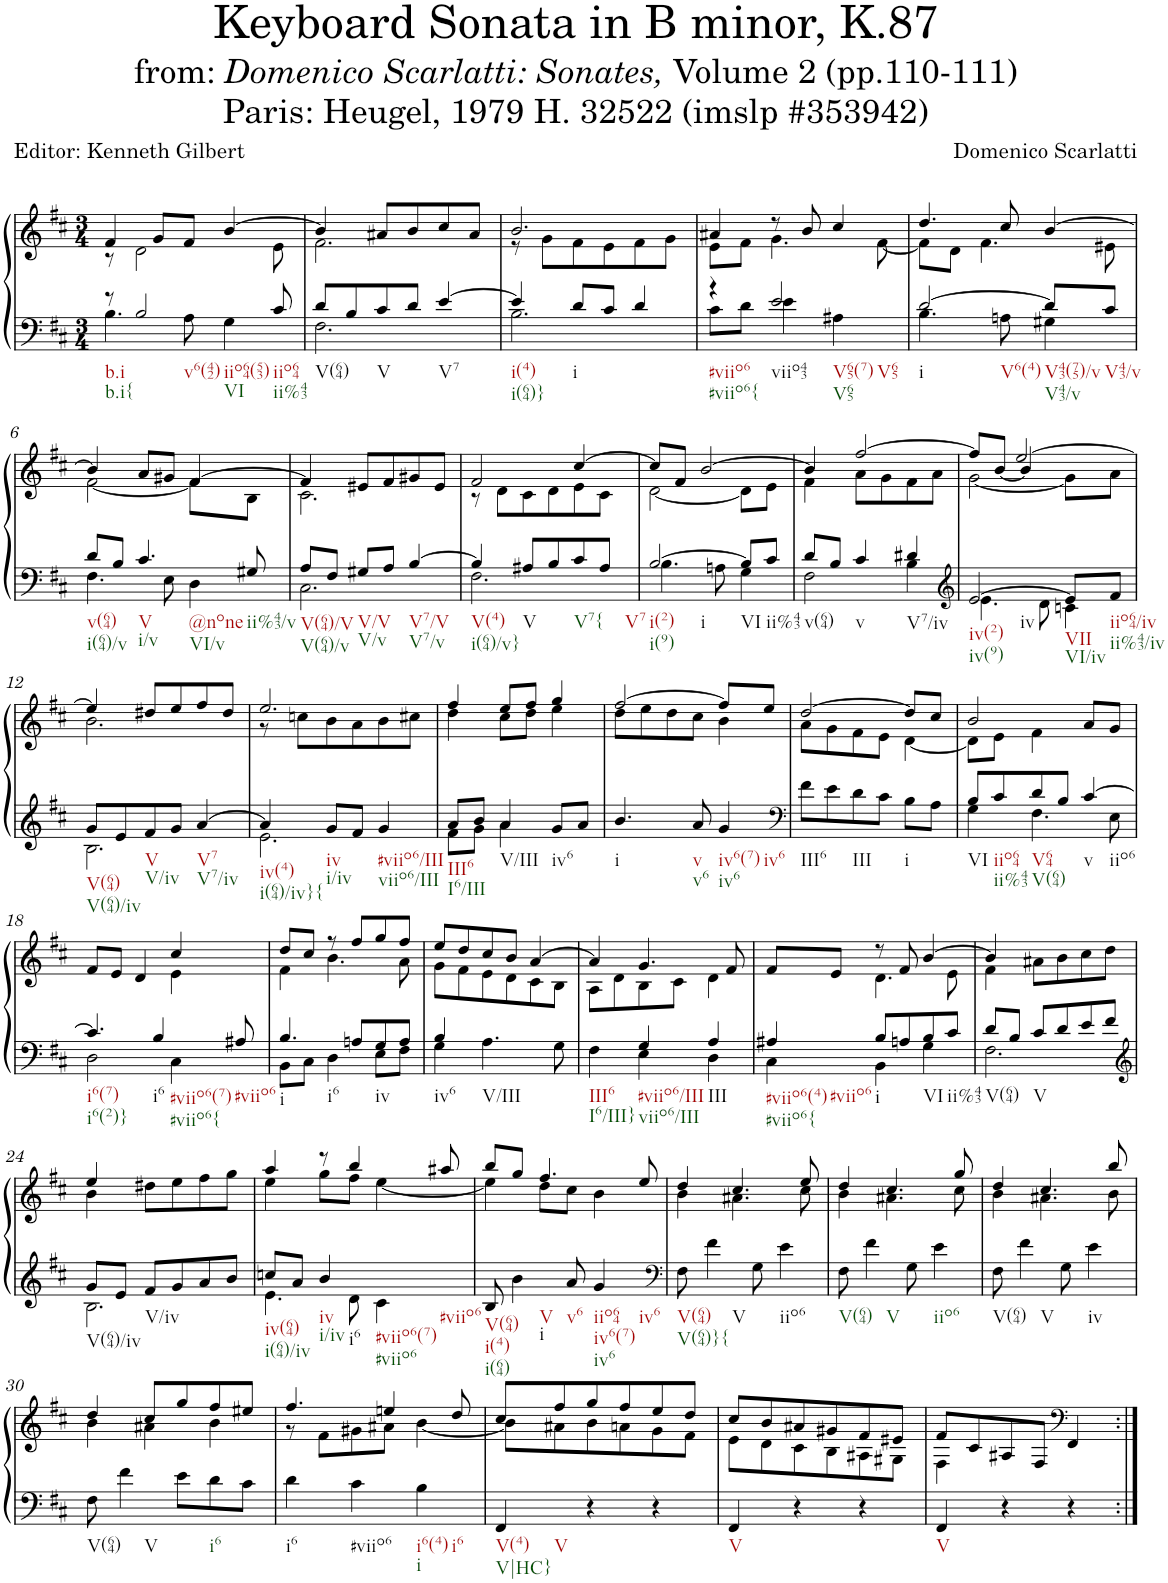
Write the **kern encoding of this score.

**kern	**kern
*part1	*part1
*staff2	*staff1
*I"Piano	*
*I'Pno.	*
*clefF4	*clefG2
*k[f#c#]	*k[f#c#]
*M3/4	*M3/4
=1	=1
*^	*^
!LO:TX:b:t=b.i	!	!	!
!LO:TX:b:t=b.i{	!	!	!
8r	4.B\	4f#/	8r
!LO:TX:b:t=v6(42)	!	!	!
!LO:TX:b:t=iio64(53)	!	!	!
!LO:TX:b:t=VI	!	!	!
2B/	.	.	2d\
.	.	8g/L	.
.	8A\	8f#/J	.
.	4G\	[4b/	.
!LO:TX:b:t=iio64	!	!	!
!LO:TX:b:t=ii%43	!	!	!
8c#/	.	.	8e\
=2	=2	=2	=2
!LO:TX:b:t=V(64)	!	!	!
8d/L	2.F#\	4b/]	2.f#\
8B/	.	.	.
!LO:TX:b:t=V	!	!	!
8c#/	.	8a#X/L	.
8d/J	.	8b/	.
!LO:TX:b:t=V7	!	!	!
[4e/	.	8cc#/	.
.	.	8a#/J	.
=3	=3	=3	=3
!LO:TX:b:t=i(4)	!	!	!
!LO:TX:b:t=i(64)}	!	!	!
4e/]	2.B\	2.b/	8r
.	.	.	8g\L
!LO:TX:b:t=i	!	!	!
8d/L	.	.	8f#\
8c#/J	.	.	8e\
4d/	.	.	8f#\
.	.	.	8g\J
=4	=4	=4	=4
!LO:TX:b:t=#viio6	!	!	!
!LO:TX:b:t=#viio6{	!	!	!
4r	8c#\L	4a#X/	8e\L
.	8d\J	.	8f#\J
!LO:TX:b:t=viio43	!	!	!
!LO:TX:b:t=V65(7)	!	!	!
!LO:TX:b:t=V65	!	!	!
!LO:TX:b:t=V65	!	!	!
2e/	4e\	8r	4.g\
.	.	8b/	.
.	4A#X\	4cc#/	.
.	.	.	[8f#\
=5	=5	=5	=5
!LO:TX:b:t=i	!	!	!
!LO:TX:b:t=V6(4)	!	!	!
[2d/	4.B\	4.dd/	8f#\L]
.	.	.	8d\J
.	.	.	4.f#\
.	8An\	8cc#/	.
!LO:TX:b:t=V43(75)/v	!	!	!
!LO:TX:b:t=V43/v	!	!	!
8d/L]	4G#X\	[4b/	.
!LO:TX:b:t=V43/v	!	!	!
8c#/J	.	.	8e#X\
!!LO:LB:g=z	!!
=6	=6	=6	=6
!LO:TX:b:t=v(64)	!	!	!
!LO:TX:b:t=i(64)/v	!	!	!
8d/L	4.F#\	4b/]	[2f#\
8B/J	.	.	.
!LO:TX:b:t=V	!	!	!
!LO:TX:b:t=i/v	!	!	!
!LO:TX:b:t=@none	!	!	!
!LO:TX:b:t=VI/v	!	!	!
4.c#/	.	8a/L	.
.	8E\	8g#X/J	.
.	4D\	[4f#/	8f#\L]
!LO:TX:b:t=ii%43/v	!	!	!
8G#X/	.	.	8B\J
=7	=7	=7	=7
!LO:TX:b:t=V(64)/V	!	!	!
!LO:TX:b:t=V(64)/v	!	!	!
8A/L	2.C#\	4f#/]	2.c#\
8F#/J	.	.	.
!LO:TX:b:t=V/V	!	!	!
!LO:TX:b:t=V/v	!	!	!
8G#X/L	.	8e#X/L	.
8A/J	.	8f#/	.
!LO:TX:b:t=V7/V	!	!	!
!LO:TX:b:t=V7/v	!	!	!
[4B/	.	8g#X/	.
.	.	8e#/J	.
=8	=8	=8	=8
!LO:TX:b:t=V(4)	!	!	!
!LO:TX:b:t=i(64)/v}	!	!	!
4B/]	2.F#\	2f#/	8r
.	.	.	8d\L
!LO:TX:b:t=V	!	!	!
8A#X/L	.	.	8c#\
8B/	.	.	8d\
!LO:TX:b:t=V7{	!	!	!
8c#/	.	[4cc#/	8e\
!LO:TX:b:t=V7	!	!	!
8A#/J	.	.	8c#\J
=9	=9	=9	=9
!LO:TX:b:t=i(2)	!	!	!
!LO:TX:b:t=i(9)	!	!	!
!LO:TX:b:t=i	!	!	!
[2B/	4.B\	8cc#/L]	[2d\
.	.	8f#/J	.
.	.	[2b/	.
.	8An\	.	.
!LO:TX:b:t=VI	!	!	!
8B/L]	4G\	.	8d\L]
!LO:TX:b:t=ii%43	!	!	!
8c#/J	.	.	8e\J
=10	=10	=10	=10
!LO:TX:b:t=v(64)	!	!	!
8d/L	2F#\	4b/]	4f#\
8B/J	.	.	.
!LO:TX:b:t=v	!	!	!
4c#/	.	[2ff#/	8a\L
.	.	.	8g\
!LO:TX:b:t=V7/iv	!	!	!
4d#X/	4B\	.	8f#\
.	.	.	8a\J
*	*	*v	*v
=11	=11	=11
*clefG2	*	*
*	*	*^
*	*	*	*^
!LO:TX:b:t=iv(2)	!	!	!	!
!LO:TX:b:t=iv(9)	!	!	!	!
!LO:TX:b:t=iv	!	!	!	!
[2e/	4.e\	8ff#/L]	4ryy	[2g\
.	.	[<8b/J	.	.
.	.	4b/]	[2ee/	.
.	8d\	.	.	.
!LO:TX:b:t=VII	!	!	!	!
!LO:TX:b:t=VI/iv	!	!	!	!
8e/L]	4cn\	4ryy	.	8g\L]
!LO:TX:b:t=iio64/iv	!	!	!	!
!LO:TX:b:t=ii%43/iv	!	!	!	!
8f#/J	.	.	.	8a\J
!!LO:LB:g=z
=12	=12	=12	=12	=12
!LO:TX:b:t=V(64)	!	!	!	!
!LO:TX:b:t=V(64)/iv	!	!	!	!
*	*	*	*v	*v
8g/L	2.B\	4ee/]	2.b\
8e/	.	.	.
!LO:TX:b:t=V	!	!	!
!LO:TX:b:t=V/iv	!	!	!
8f#/	.	8dd#X/L	.
8g/J	.	8ee/	.
!LO:TX:b:t=V7	!	!	!
!LO:TX:b:t=V7/iv	!	!	!
[4a/	.	8ff#/	.
.	.	8dd#/J	.
=13	=13	=13	=13
!LO:TX:b:t=iv(4)	!	!	!
!LO:TX:b:t=i(64)/iv}{	!	!	!
4a/]	2.e\	2.ee/	8r
.	.	.	8ccn\L
!LO:TX:b:t=iv	!	!	!
!LO:TX:b:t=i/iv	!	!	!
8g/L	.	.	8b\
8f#/J	.	.	8a\
!LO:TX:b:t=#viio6/III	!	!	!
!LO:TX:b:t=viio6/III	!	!	!
4g/	.	.	8b\
.	.	.	8cc#X\J
=14	=14	=14	=14
!LO:TX:b:t=III6	!	!	!
!LO:TX:b:t=I6/III	!	!	!
8a/L	8f#\L	4ff#/	4dd\
8b/J	8g\J	.	.
!LO:TX:b:t=V/III	!	!	!
4a/	4a\	8ee/L	8cc#\L
.	.	8ff#/J	8dd\J
!LO:TX:b:t=iv6	!	!	!
8g/L	4ryy	4gg/	4ee\
8a/J	.	.	.
*v	*v	*	*
=15	=15	=15
!LO:TX:b:t=i	!	!
4.b/	[2ff#/	8dd\L
.	.	8ee\
.	.	8dd\
!LO:TX:b:t=v	!	!
!LO:TX:b:t=v6	!	!
8a/	.	8cc#\J
!LO:TX:b:t=iv6(7)	!	!
!LO:TX:b:t=iv6	!	!
!LO:TX:b:t=iv6	!	!
4g/	8ff#/L]	4b\
.	8ee/J	.
=16	=16	=16
*clefF4	*	*
!LO:TX:b:t=III6	!	!
8f#\L	[2dd/	8a\L
8e\	.	8g\
!LO:TX:b:t=III	!	!
8d\	.	8f#\
8c#\J	.	8e\J
!LO:TX:b:t=i	!	!
8B\L	8dd/L]	[4d\
8A\J	8cc#/J	.
=17	=17	=17
*^	*	*
!LO:TX:b:t=VI	!	!	!
8B/L	4G\	2b/	8d\L]
!LO:TX:b:t=iio64	!	!	!
!LO:TX:b:t=ii%43	!	!	!
8c#/	.	.	8e\J
!LO:TX:b:t=V64	!	!	!
!LO:TX:b:t=V(64)	!	!	!
8d/	4.F#\	.	4f#\
8B/J	.	.	.
!LO:TX:b:t=v	!	!	!
!LO:TX:b:t=iio6	!	!	!
[4c#/	.	8a/L	4ryy
.	8E\	8g/J	.
!!LO:LB:g=z	!!
=18	=18	=18	=18
!LO:TX:b:t=i6(7)	!	!	!
!LO:TX:b:t=i6(2)}	!	!	!
4.c#/]	2D\	8f#/L	4ryy
.	.	8e/J	.
.	.	4d/	4ryy
!LO:TX:b:t=i6	!	!	!
!LO:TX:b:t=#viio6(7)	!	!	!
!LO:TX:b:t=#viio6{	!	!	!
4B/	.	.	.
.	4C#\	4cc#/	4e\
!LO:TX:b:t=#viio6	!	!	!
8A#X/	.	.	.
=19	=19	=19	=19
!LO:TX:b:t=i	!	!	!
!LO:TX:b:t=i6	!	!	!
4.B/	8BB\L	8dd/L	4f#\
.	8C#\J	8cc#/J	.
.	4D\	8r	4.b\
8An/L	.	8ff#/L	.
!LO:TX:b:t=iv	!	!	!
8G/	8E\L	8gg/	.
8A/J	8F#\J	8ff#/J	8a\
=20	=20	=20	=20
!LO:TX:b:t=iv6	!	!	!
4B/	4G\	8ee/L	8g\L
.	.	8dd/	8f#\
!LO:TX:b:t=V/III	!	!	!
4.A\	4.ryy	8cc#/	8e\
.	.	8b/J	8d\
.	.	[4a/	8c#\
8G\	8ryy	.	8B\J
=21	=21	=21	=21
!LO:TX:b:t=III6	!	!	!
!LO:TX:b:t=I6/III}	!	!	!
4ryy	4F#\	4a/]	8A\L
.	.	.	8d\
!LO:TX:b:t=#viio6/III	!	!	!
!LO:TX:b:t=viio6/III	!	!	!
4G/	4E\	4.g/	8B\
.	.	.	8c#\J
!LO:TX:b:t=III	!	!	!
4A/	4D\	.	4d\
.	.	8f#/	.
=22	=22	=22	=22
!LO:TX:b:t=#viio6(4)	!	!	!
!LO:TX:b:t=#viio6{	!	!	!
!LO:TX:b:t=#viio6	!	!	!
4A#X/	4C#\	8f#/L	8ryy
.	.	8e/J	8ryy
!LO:TX:b:t=i	!	!	!
8B/L	4BB\	8r	4.d\
8An/	.	8f#/	.
!LO:TX:b:t=VI	!	!	!
8B/	4G\	[4b/	.
!LO:TX:b:t=ii%43	!	!	!
8c#/J	.	.	8e\
=23	=23	=23	=23
!LO:TX:b:t=V(64)	!	!	!
8d/L	2.F#\	4b/]	4f#\
8B/J	.	.	.
!LO:TX:b:t=V	!	!	!
8c#/L	.	8a#X\L	4ryy
8d/	.	8b\	.
8e/	.	8cc#\	4ryy
8f#/J	.	8dd\J	.
!!LO:LB:g=z	!!
=24	=24	=24	=24
*clefG2	*	*	*
!LO:TX:b:t=V(64)/iv	!	!	!
8g/L	2.B\	4ee/	4b\
8e/J	.	.	.
!LO:TX:b:t=V/iv	!	!	!
8f#/L	.	8dd#X\L	4ryy
8g/	.	8ee\	.
8a/	.	8ff#\	4ryy
8b/J	.	8gg\J	.
=25	=25	=25	=25
!LO:TX:b:t=iv(64)	!	!	!
!LO:TX:b:t=i(64)/iv	!	!	!
8ccn/L	4.e\	4aa/	4ee\
8a/J	.	.	.
!LO:TX:b:t=iv	!	!	!
!LO:TX:b:t=i/iv	!	!	!
!LO:TX:b:t=i6	!	!	!
4b/	.	8r	8gg\L
.	8d\	4bb/	8ff#\J
!LO:TX:b:t=#viio6(7)	!	!	!
!LO:TX:b:t=#viio6	!	!	!
!LO:TX:b:t=#viio6	!	!	!
4ryy	4c#\	.	[4ee\
.	.	8aa#X/	.
*v	*v	*	*
=26	=26	=26
!LO:TX:b:t=V(64)	!	!
!LO:TX:b:t=i(4)	!	!
!LO:TX:b:t=i(64)	!	!
8B/	8bb/L	4ee\]
!LO:TX:b:t=V	!	!
!LO:TX:b:t=i	!	!
4b\	8gg/J	.
.	4.ff#/	8dd\L
!LO:TX:b:t=v6	!	!
8a/	.	8cc#\J
!LO:TX:b:t=iio64	!	!
!LO:TX:b:t=iv6(7)	!	!
!LO:TX:b:t=iv6	!	!
!LO:TX:b:t=iv6	!	!
4g/	.	4b\
.	8ee/	.
=27	=27	=27
*clefF4	*	*
!LO:TX:b:t=V(64)	!	!
!LO:TX:b:t=V(64)}{	!	!
8F#\	4dd/	4b\
!LO:TX:b:t=V	!	!
4f#\	.	.
.	4.cc#/	4.a#X\
8G\	.	.
!LO:TX:b:t=iio6	!	!
4e\	.	.
.	8ee/	8cc#\
=28	=28	=28
!LO:TX:b:t=V(64)	!	!
8F#\	4dd/	4b\
!LO:TX:b:t=V	!	!
4f#\	.	.
.	4.cc#/	4.a#X\
8G\	.	.
!LO:TX:b:t=iio6	!	!
4e\	.	.
.	8gg/	8cc#\
=29	=29	=29
!LO:TX:b:t=V(64)	!	!
8F#\	4dd/	4b\
!LO:TX:b:t=V	!	!
4f#\	.	.
.	4.cc#/	4.a#X\
8G\	.	.
!LO:TX:b:t=iv	!	!
4e\	.	.
.	8bb/	8b\
!!LO:LB:g=z	!!
=30	=30	=30
!LO:TX:b:t=V(64)	!	!
8F#\	4dd/	4b\
!LO:TX:b:t=V	!	!
4f#\	.	.
.	8cc#/L	4a#X\
8e\L	8gg/	.
!LO:TX:b:t=i6	!	!
8d\	8ff#/	4b\
8c#\J	8ee#X/J	.
=31	=31	=31
!LO:TX:b:t=i6	!	!
4d\	4.ff#/	8r
.	.	8f#\L
!LO:TX:b:t=#viio6	!	!
4c#\	.	8g#X\
.	4een/	8a#X\J
!LO:TX:b:t=i6(4)	!	!
!LO:TX:b:t=i	!	!
!LO:TX:b:t=i6	!	!
4B\	.	[4b\
.	8dd/	.
=32	=32	=32
!LO:TX:b:t=V(4)	!	!
!LO:TX:b:t=V|HC}	!	!
!LO:TX:b:t=V	!	!
4FF#/	8cc#/L	8b\L]
.	8ff#/	8a#X\
4r	8gg/	8b\
.	8ff#/	8an\
4r	8ee/	8g\
.	8dd/J	8f#\J
=33	=33	=33
!LO:TX:b:t=V	!	!
4FF#/	8cc#/L	8e\L
.	8b/	8d\
4r	8a#X/	8c#\
.	8g#X/	8B\
4r	8f#/	8A#X\
.	8e#X/J	8G#X\J
=34	=34	=34
!LO:TX:b:t=V	!	!
4FF#/	8f#/L	4F#\
.	8c#/	.
4r	8A#X/	2ryy
.	8F#/J	.
*	*clefF4	*
4r	4FF#/	.
*	*v	*v
=:|!	=:|!
*-	*-
